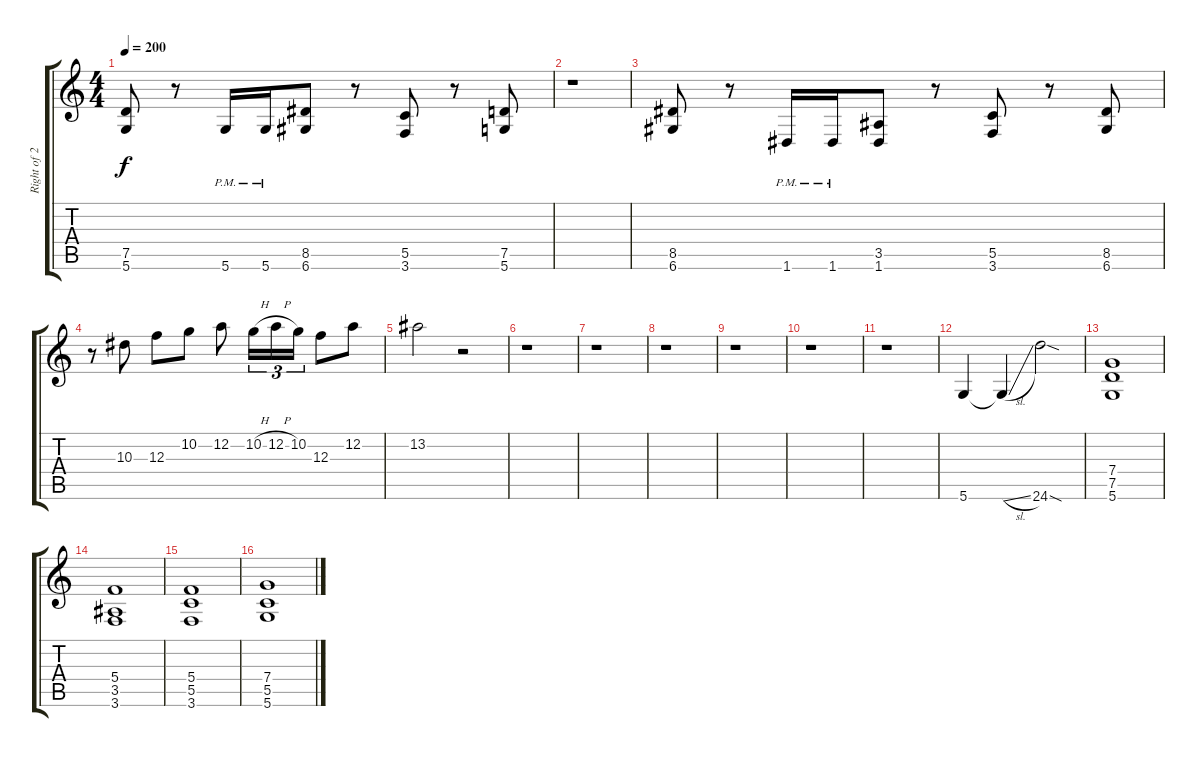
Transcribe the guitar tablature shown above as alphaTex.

\track ("Right of 2A" "Right of 2") {instrument overdrivenguitar}
\staff {score tabs}
\tuning (D4 A3 F3 C3 G2 D2) {hide}
\ts (4 4)
\tempo 200
\clef g2
\ks c
(7.5 5.6).8{dy f} r.8 5.6{pm}.16 5.6{pm}.16 (8.5 6.6).8 r.8 (5.5 3.6).8 r.8 (7.5 5.6).8 |
r.1 |
(8.5 6.6).8 r.8 1.6{pm}.16 1.6{pm}.16 (3.5 1.6).8 r.8 (5.5 3.6).8 r.8 (8.5 6.6).8 |
r.8 10.3.8 12.3.8 10.2.8 12.2.8 10.2{h}.16{tu (3 2)} 12.2{h}.16{tu (3 2)} 10.2.16{tu (3 2)} 12.3.8 12.2.8 |
13.2.2 r.2 |
r.1 |
r.1 |
r.1 |
r.1 |
r.1 |
r.1 |
5.6.4 5.6{sl t}.4 24.6{sod}.2 |
(7.4 7.5 5.6).1 |
(5.4 3.5 3.6).1 |
(5.4 5.5 3.6).1 |
(7.4 5.5 5.6).1
